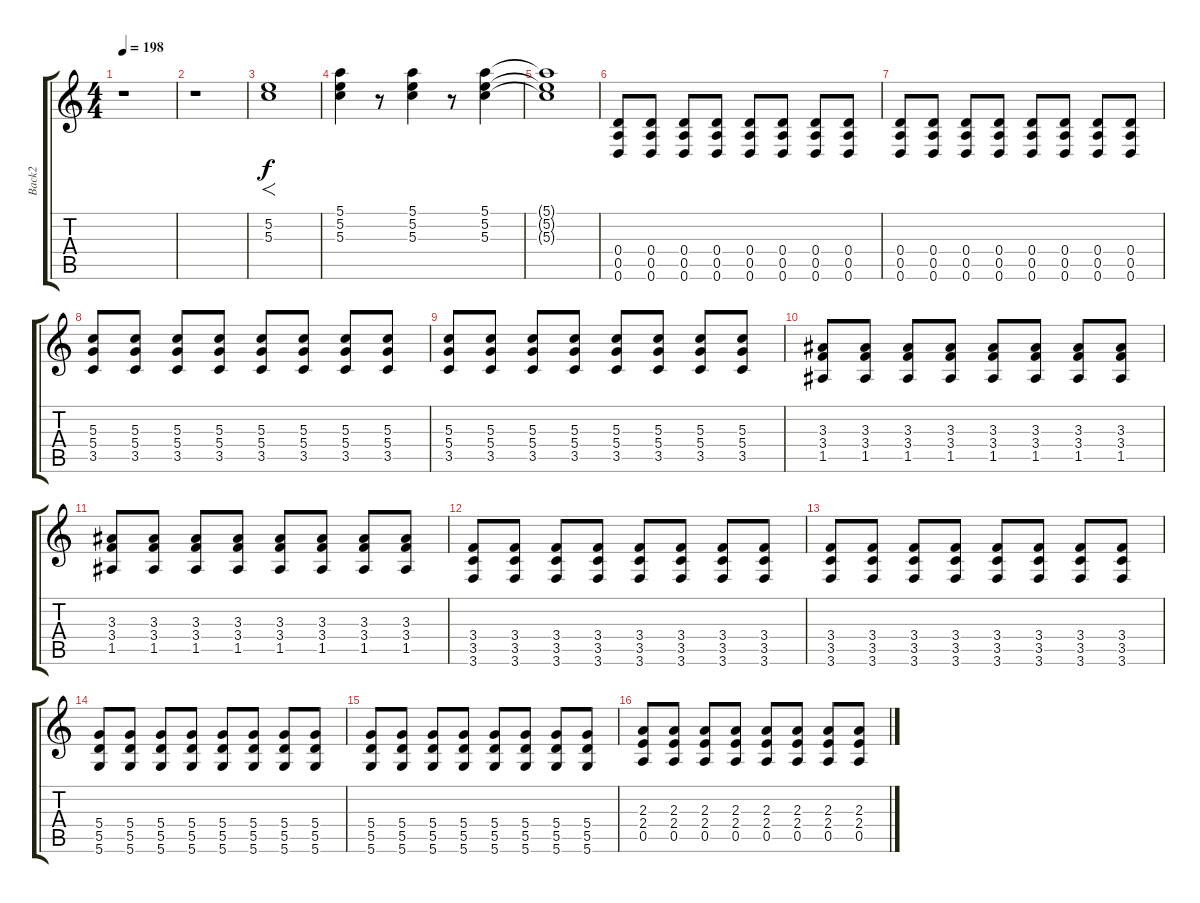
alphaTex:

\track ("Back2" "Back2") {instrument overdrivenguitar}
\staff {score tabs}
\tuning (E4 B3 G3 D3 A2 D2) {hide}
\ts (4 4)
\tempo 198
\clef g2
\ks c
r.1{dy f} |
r.1 |
(5.2 5.3).1{f} |
(5.1 5.2 5.3).4 r.8 (5.1 5.2 5.3).4 r.8 (5.1 5.2 5.3).4 |
(5.1{t} 5.2{t} 5.3{t}).1 |
(0.4 0.5 0.6).8 (0.4 0.5 0.6).8 (0.4 0.5 0.6).8 (0.4 0.5 0.6).8 (0.4 0.5 0.6).8 (0.4 0.5 0.6).8 (0.4 0.5 0.6).8 (0.4 0.5 0.6).8 |
(0.4 0.5 0.6).8 (0.4 0.5 0.6).8 (0.4 0.5 0.6).8 (0.4 0.5 0.6).8 (0.4 0.5 0.6).8 (0.4 0.5 0.6).8 (0.4 0.5 0.6).8 (0.4 0.5 0.6).8 |
(5.3 5.4 3.5).8 (5.3 5.4 3.5).8 (5.3 5.4 3.5).8 (5.3 5.4 3.5).8 (5.3 5.4 3.5).8 (5.3 5.4 3.5).8 (5.3 5.4 3.5).8 (5.3 5.4 3.5).8 |
(5.3 5.4 3.5).8 (5.3 5.4 3.5).8 (5.3 5.4 3.5).8 (5.3 5.4 3.5).8 (5.3 5.4 3.5).8 (5.3 5.4 3.5).8 (5.3 5.4 3.5).8 (5.3 5.4 3.5).8 |
(3.3 3.4 1.5).8 (3.3 3.4 1.5).8 (3.3 3.4 1.5).8 (3.3 3.4 1.5).8 (3.3 3.4 1.5).8 (3.3 3.4 1.5).8 (3.3 3.4 1.5).8 (3.3 3.4 1.5).8 |
(3.3 3.4 1.5).8 (3.3 3.4 1.5).8 (3.3 3.4 1.5).8 (3.3 3.4 1.5).8 (3.3 3.4 1.5).8 (3.3 3.4 1.5).8 (3.3 3.4 1.5).8 (3.3 3.4 1.5).8 |
(3.4 3.5 3.6).8 (3.4 3.5 3.6).8 (3.4 3.5 3.6).8 (3.4 3.5 3.6).8 (3.4 3.5 3.6).8 (3.4 3.5 3.6).8 (3.4 3.5 3.6).8 (3.4 3.5 3.6).8 |
(3.4 3.5 3.6).8 (3.4 3.5 3.6).8 (3.4 3.5 3.6).8 (3.4 3.5 3.6).8 (3.4 3.5 3.6).8 (3.4 3.5 3.6).8 (3.4 3.5 3.6).8 (3.4 3.5 3.6).8 |
(5.4 5.5 5.6).8 (5.4 5.5 5.6).8 (5.4 5.5 5.6).8 (5.4 5.5 5.6).8 (5.4 5.5 5.6).8 (5.4 5.5 5.6).8 (5.4 5.5 5.6).8 (5.4 5.5 5.6).8 |
(5.4 5.5 5.6).8 (5.4 5.5 5.6).8 (5.4 5.5 5.6).8 (5.4 5.5 5.6).8 (5.4 5.5 5.6).8 (5.4 5.5 5.6).8 (5.4 5.5 5.6).8 (5.4 5.5 5.6).8 |
(2.3 2.4 0.5).8 (2.3 2.4 0.5).8 (2.3 2.4 0.5).8 (2.3 2.4 0.5).8 (2.3 2.4 0.5).8 (2.3 2.4 0.5).8 (2.3 2.4 0.5).8 (2.3 2.4 0.5).8
